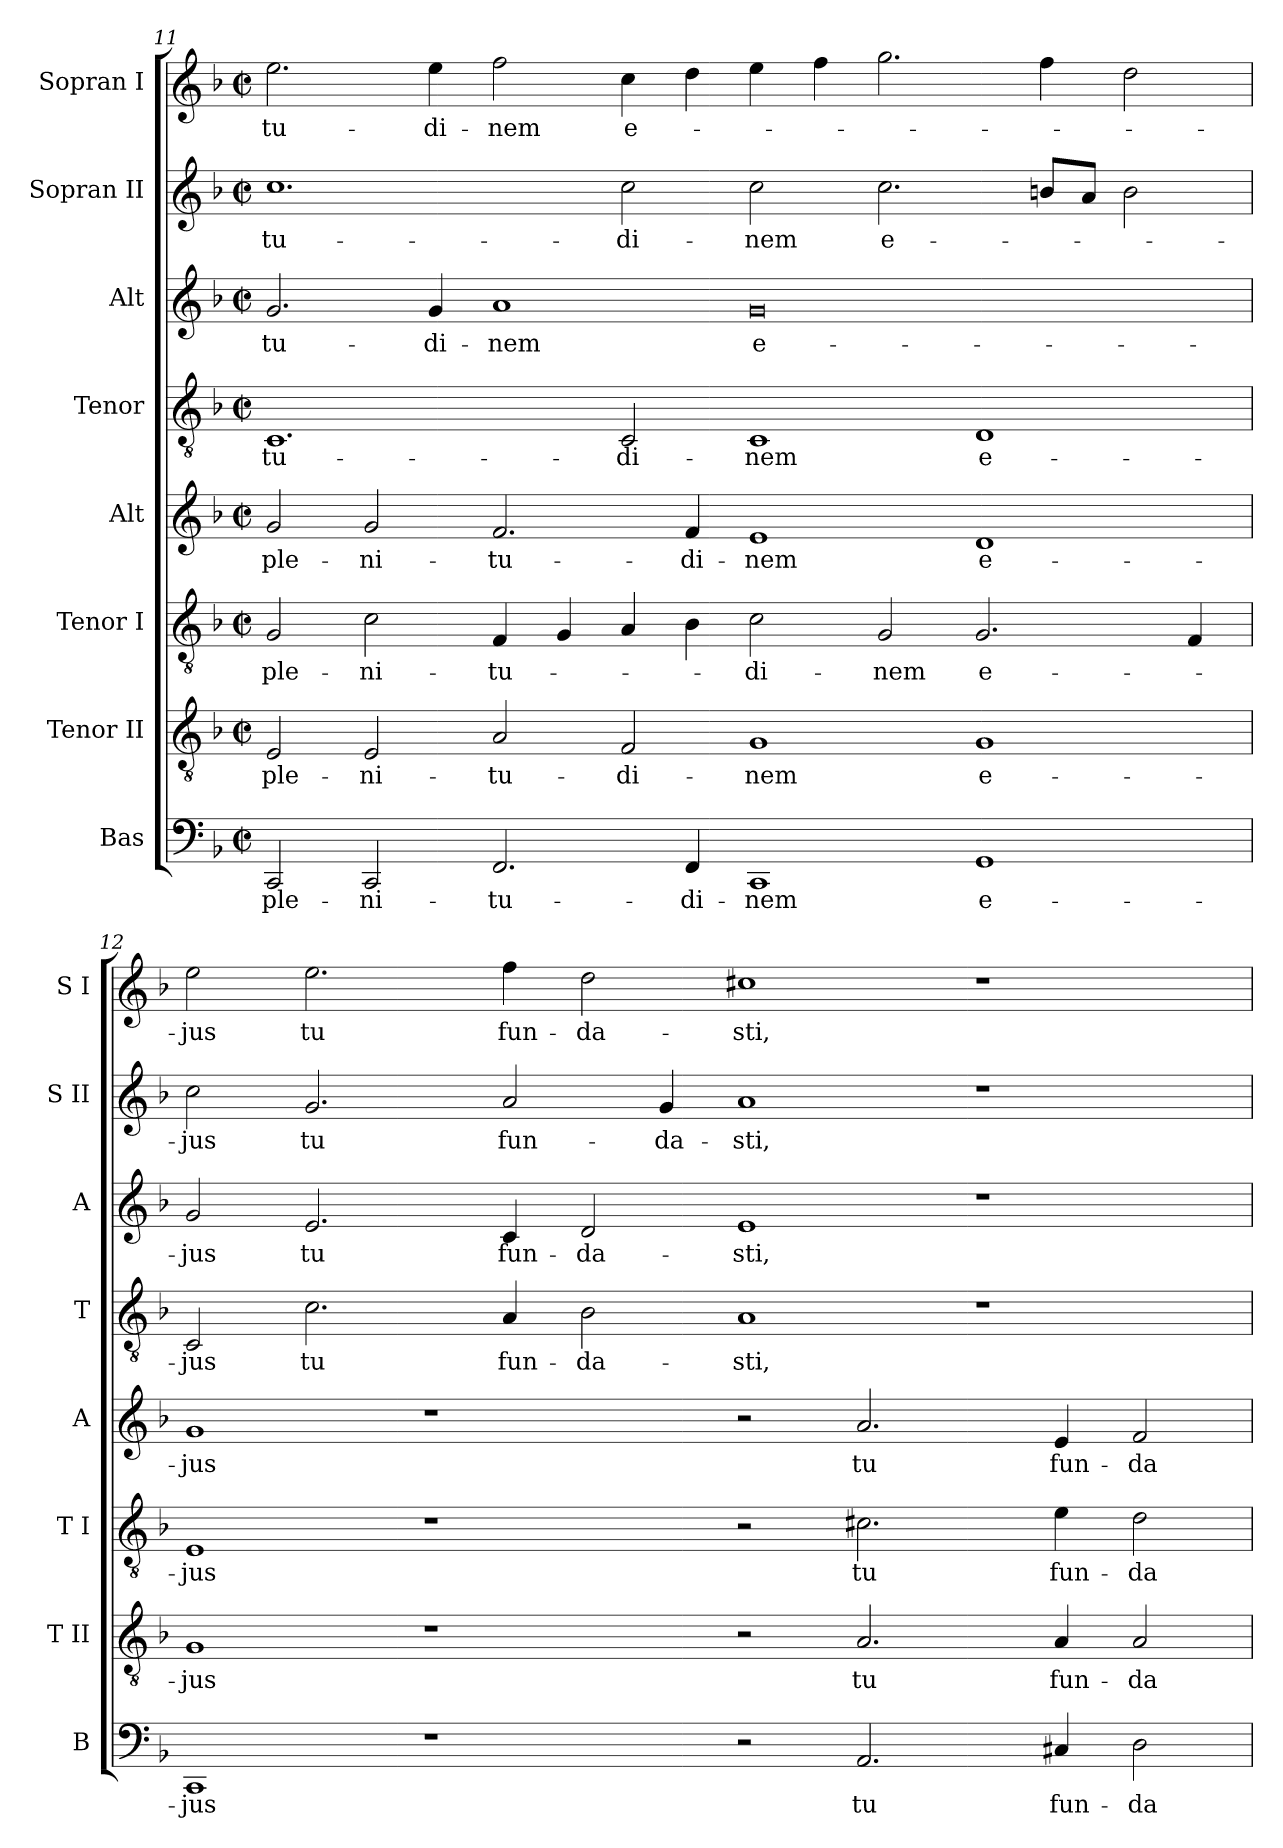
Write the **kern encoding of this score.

**kern	**text	**kern	**text	**kern	**text	**kern	**text	**kern	**text	**kern	**text	**kern	**text	**kern	**text
*part8	*part8	*part7	*part7	*part6	*part6	*part5	*part5	*part4	*part4	*part3	*part3	*part2	*part2	*part1	*part1
*staff8	*staff8	*staff7	*staff7	*staff6	*staff6	*staff5	*staff5	*staff4	*staff4	*staff3	*staff3	*staff2	*staff2	*staff1	*staff1
*I"Bas	*	*I"Tenor II	*	*I"Tenor I	*	*I"Alt	*	*I"Tenor	*	*I"Alt	*	*I"Sopran II	*	*I"Sopran I	*
*I'B	*	*I'T II	*	*I'T I	*	*I'A	*	*I'T	*	*I'A	*	*I'S II	*	*I'S I	*
*clefF4	*	*clefGv2	*	*clefGv2	*	*clefG2	*	*clefGv2	*	*clefG2	*	*clefG2	*	*clefG2	*
*k[b-]	*	*k[b-]	*	*k[b-]	*	*k[b-]	*	*k[b-]	*	*k[b-]	*	*k[b-]	*	*k[b-]	*
*F:	*	*F:	*	*F:	*	*F:	*	*F:	*	*F:	*	*F:	*	*F:	*
*M2/2	*	*M2/2	*	*M2/2	*	*M2/2	*	*M2/2	*	*M2/2	*	*M2/2	*	*M2/2	*
*met(c|)	*	*met(c|)	*	*met(c|)	*	*met(c|)	*	*met(c|)	*	*met(c|)	*	*met(c|)	*	*met(c|)	*
=11	=11	=11	=11	=11	=11	=11	=11	=11	=11	=11	=11	=11	=11	=11	=11
!	!LO:LY:b	!	!LO:LY:b	!	!LO:LY:b	!	!LO:LY:b	!	!LO:LY:b	!	!LO:LY:b	!	!LO:LY:b	!	!LO:LY:b
2CC/	ple-	2E/	ple-	2G/	ple-	2g/	ple-	1.C	-tu-	2.g/	-tu-	1.cc	-tu-	2.ee\	-tu-
!	!LO:LY:b	!	!LO:LY:b	!	!LO:LY:b	!	!LO:LY:b	!	!	!	!	!	!	!	!
2CC/	-ni-	2E/	-ni-	2c\	-ni-	2g/	-ni-	.	.	.	.	.	.	.	.
!	!	!	!	!	!	!	!	!	!	!	!LO:LY:b	!	!	!	!LO:LY:b
.	.	.	.	.	.	.	.	.	.	4g/	-di-	.	.	4ee\	-di-
!	!LO:LY:b	!	!LO:LY:b	!	!LO:LY:b	!	!LO:LY:b	!	!	!	!LO:LY:b	!	!	!	!LO:LY:b
2.FF/	-tu-	2A/	-tu-	4F/	-tu-	2.f/	-tu-	.	.	1a	-nem	.	.	2ff\	-nem
.	.	.	.	4G/	.	.	.	.	.	.	.	.	.	.	.
!	!	!	!LO:LY:b	!	!	!	!	!	!LO:LY:b	!	!	!	!LO:LY:b	!	!LO:LY:b
.	.	2F/	-di-	4A/	.	.	.	2C/	-di-	.	.	2cc\	-di-	4cc\	e-
!	!LO:LY:b	!	!	!	!	!	!LO:LY:b	!	!	!	!	!	!	!	!
4FF/	-di-	.	.	4B-\	.	4f/	-di-	.	.	.	.	.	.	4dd\	.
!	!LO:LY:b	!	!LO:LY:b	!	!LO:LY:b	!	!LO:LY:b	!	!LO:LY:b	!	!LO:LY:b	!	!LO:LY:b	!	!
1CC	-nem	1G	-nem	2c\	-di-	1e	-nem	1C	-nem	0g	e-	2cc\	-nem	4ee\	.
.	.	.	.	.	.	.	.	.	.	.	.	.	.	4ff\	.
!	!	!	!	!	!LO:LY:b	!	!	!	!	!	!	!	!LO:LY:b	!	!
.	.	.	.	2G/	-nem	.	.	.	.	.	.	2.cc\	e-	2.gg\	.
!	!LO:LY:b	!	!LO:LY:b	!	!LO:LY:b	!	!LO:LY:b	!	!LO:LY:b	!	!	!	!	!	!
1GG	e-	1G	e-	2.G/	e-	1d	e-	1D	e-	.	.	.	.	.	.
.	.	.	.	.	.	.	.	.	.	.	.	8bn/L	.	4ff\	.
.	.	.	.	.	.	.	.	.	.	.	.	8a/J	.	.	.
.	.	.	.	.	.	.	.	.	.	.	.	2b\	.	2dd\	.
.	.	.	.	4F/	.	.	.	.	.	.	.	.	.	.	.
!!LO:LB:g=z
=12	=12	=12	=12	=12	=12	=12	=12	=12	=12	=12	=12	=12	=12	=12	=12
!	!LO:LY:b	!	!LO:LY:b	!	!LO:LY:b	!	!LO:LY:b	!	!LO:LY:b	!	!LO:LY:b	!	!LO:LY:b	!	!LO:LY:b
1CC	-jus	1G	-jus	1E	-jus	1g	-jus	2C/	-jus	2g/	-jus	2cc\	-jus	2ee\	-jus
!	!	!	!	!	!	!	!	!	!LO:LY:b	!	!LO:LY:b	!	!LO:LY:b	!	!LO:LY:b
.	.	.	.	.	.	.	.	2.c\	tu	2.e/	tu	2.g/	tu	2.ee\	tu
1r	.	1r	.	1r	.	1r	.	.	.	.	.	.	.	.	.
!	!	!	!	!	!	!	!	!	!LO:LY:b	!	!LO:LY:b	!	!LO:LY:b	!	!LO:LY:b
.	.	.	.	.	.	.	.	4A/	fun-	4c/	fun-	2a/	fun-	4ff\	fun-
!	!	!	!	!	!	!	!	!	!LO:LY:b	!	!LO:LY:b	!	!	!	!LO:LY:b
.	.	.	.	.	.	.	.	2B-\	-da-	2d/	-da-	.	.	2dd\	-da-
!	!	!	!	!	!	!	!	!	!	!	!	!	!LO:LY:b	!	!
.	.	.	.	.	.	.	.	.	.	.	.	4g/	-da-	.	.
!	!	!	!	!	!	!	!	!	!LO:LY:b	!	!LO:LY:b	!	!LO:LY:b	!	!LO:LY:b
2r	.	2r	.	2r	.	2r	.	1A	-sti,	1e	-sti,	1a	-sti,	1cc#X	-sti,
!	!LO:LY:b	!	!LO:LY:b	!	!LO:LY:b	!	!LO:LY:b	!	!	!	!	!	!	!	!
2.AA/	tu	2.A/	tu	2.c#X\	tu	2.a/	tu	.	.	.	.	.	.	.	.
.	.	.	.	.	.	.	.	1r	.	1r	.	1r	.	1r	.
!	!LO:LY:b	!	!LO:LY:b	!	!LO:LY:b	!	!LO:LY:b	!	!	!	!	!	!	!	!
4C#X/	fun-	4A/	fun-	4e\	fun-	4e/	fun-	.	.	.	.	.	.	.	.
!	!LO:LY:b	!	!LO:LY:b	!	!LO:LY:b	!	!LO:LY:b	!	!	!	!	!	!	!	!
2D\	-da-	2A/	-da-	2d\	-da-	2f/	-da-	.	.	.	.	.	.	.	.
=	=	=	=	=	=	=	=	=	=	=	=	=	=	=	=
*-	*-	*-	*-	*-	*-	*-	*-	*-	*-	*-	*-	*-	*-	*-	*-
